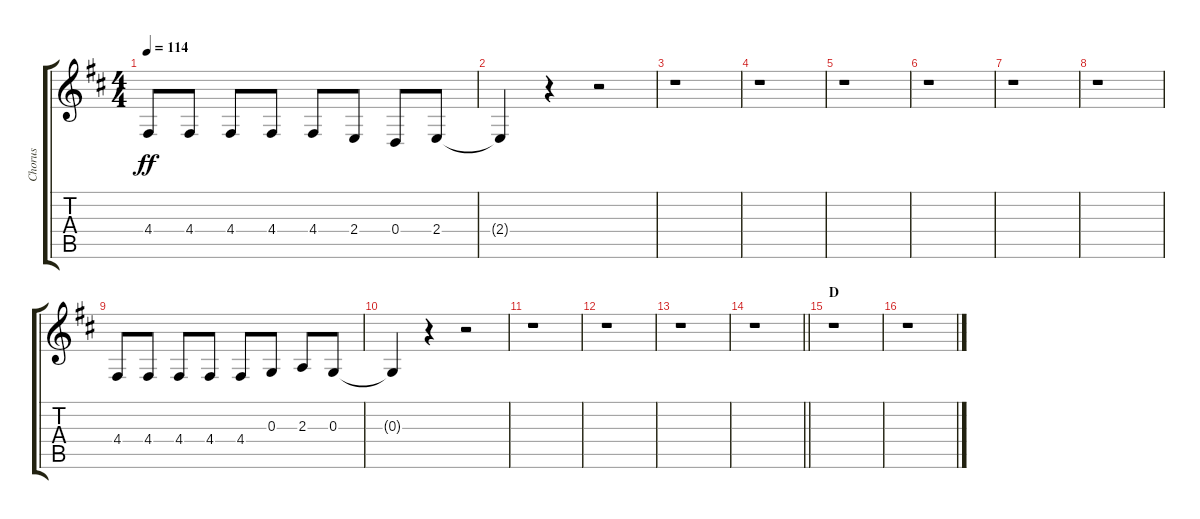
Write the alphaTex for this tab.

\track ("Chorus" "Chorus") {instrument voiceoohs}
\staff {score tabs}
\tuning (E4 B3 G3 D3 A2 E2) {hide}
\ts (4 4)
\tempo 114
\clef g2
\ks d
4.4.8{dy ff} 4.4.8 4.4.8 4.4.8 4.4.8 2.4.8 0.4.8 2.4.8 |
2.4{t}.4 r.4 r.2 |
r.1 |
r.1 |
r.1 |
r.1 |
r.1 |
r.1 |
4.4.8 4.4.8 4.4.8 4.4.8 4.4.8 0.3.8 2.3.8 0.3.8 |
0.3{t}.4 r.4 r.2 |
r.1 |
r.1 |
r.1 |
\barLineRight lightlight
r.1 |
\section ("" "D")
r.1 |
r.1
